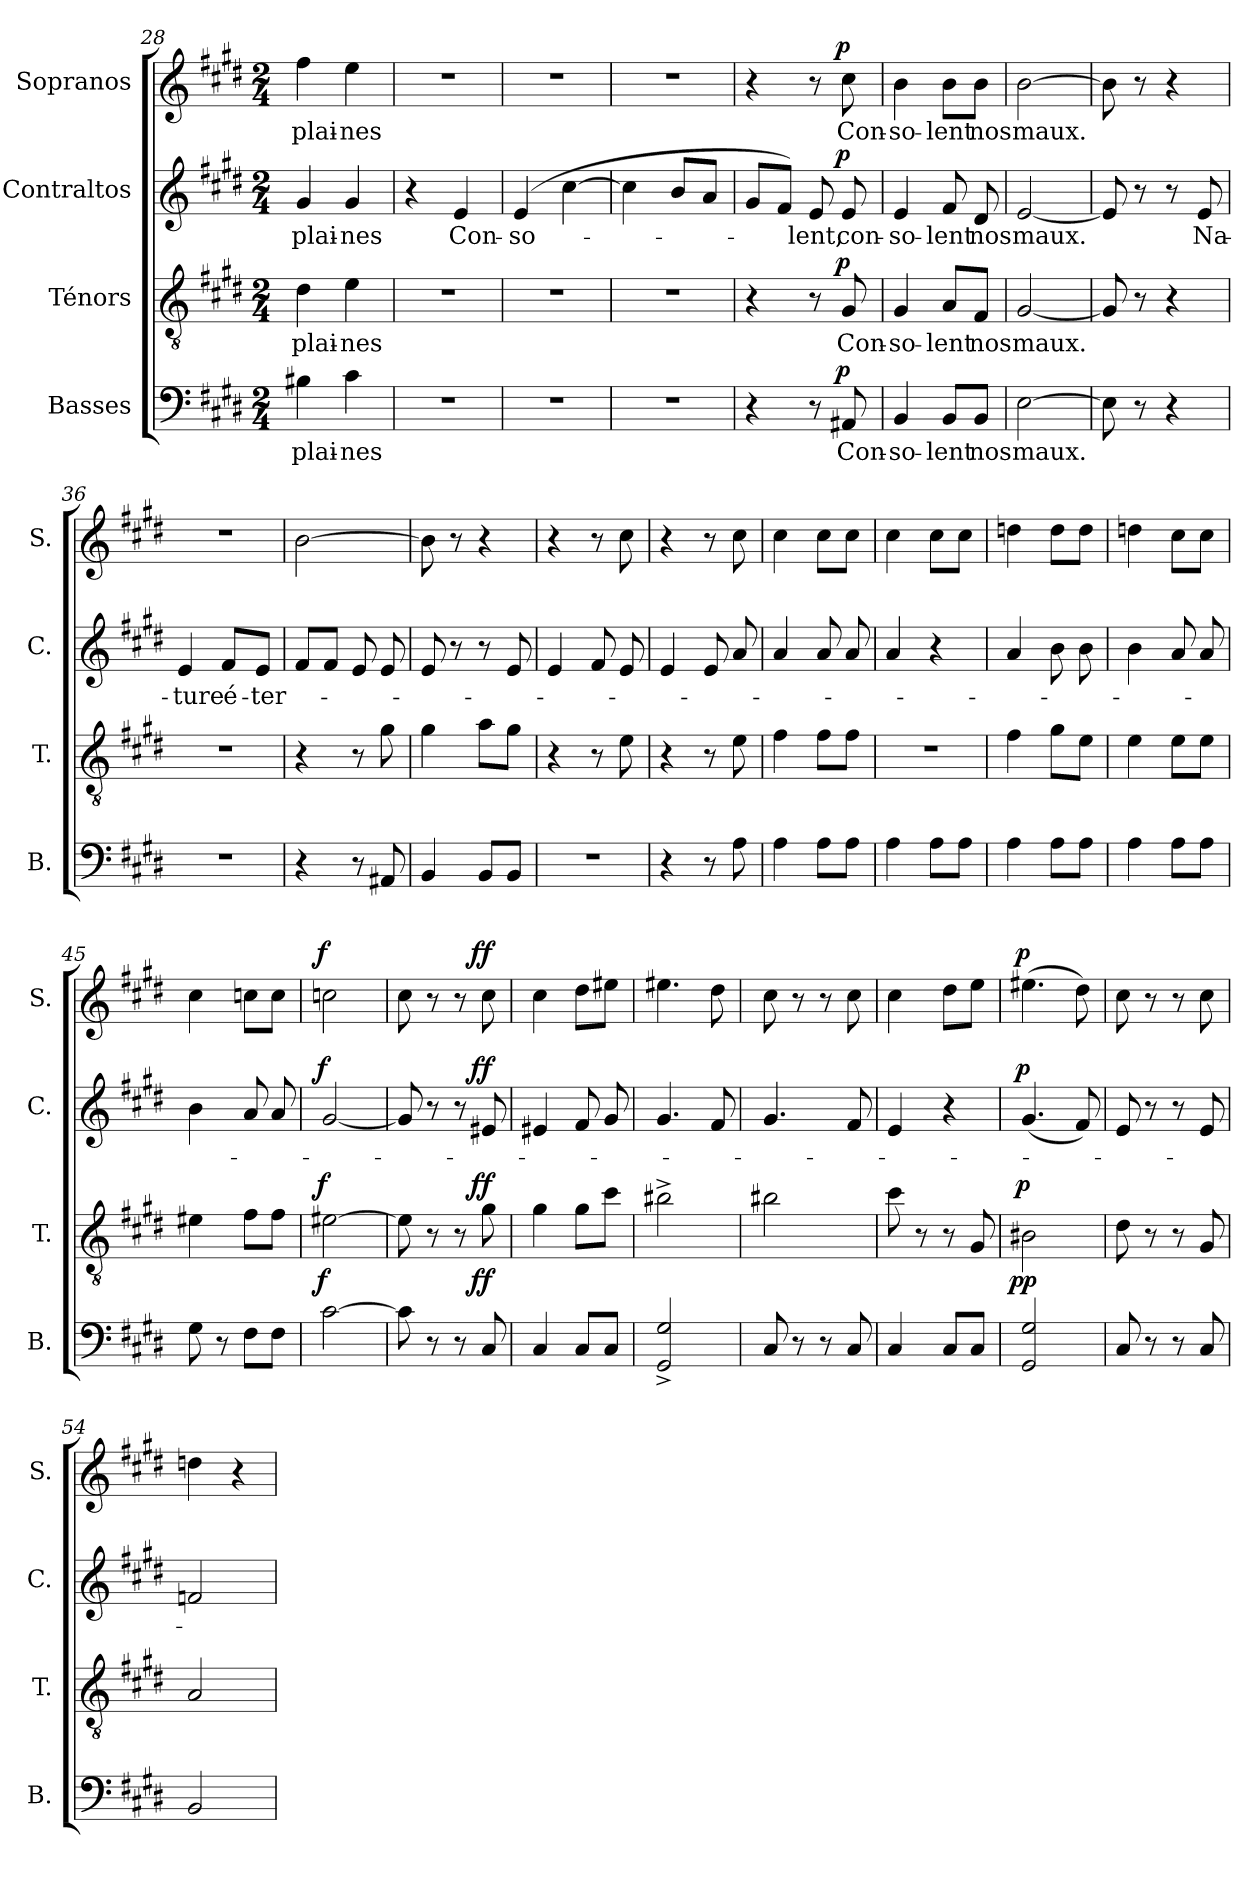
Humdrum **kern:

**kern	**text	**dynam	**kern	**text	**dynam	**kern	**text	**dynam	**kern	**text	**dynam
*part4	*part4	*part4	*part3	*part3	*part3	*part2	*part2	*part2	*part1	*part1	*part1
*staff4	*staff4	*staff4	*staff3	*staff3	*staff3	*staff2	*staff2	*staff2	*staff1	*staff1	*staff1
*I"Basses	*	*	*I"Ténors	*	*	*I"Contraltos	*	*	*I"Sopranos	*	*
*I'B.	*	*	*I'T.	*	*	*I'C.	*	*	*I'S.	*	*
*clefF4	*	*	*clefGv2	*	*	*clefG2	*	*	*clefG2	*	*
*k[f#c#g#d#]	*	*	*k[f#c#g#d#]	*	*	*k[f#c#g#d#]	*	*	*k[f#c#g#d#]	*	*
*E:	*	*	*E:	*	*	*E:	*	*	*E:	*	*
*M2/4	*	*	*M2/4	*	*	*M2/4	*	*	*M2/4	*	*
=28	=28	=28	=28	=28	=28	=28	=28	=28	=28	=28	=28
4B#X\	plai-	.	4d#\	plai-	.	4g#/	plai-	.	4ff#\	plai-	.
4c#\	-nes	.	4e\	-nes	.	4g#/	-nes	.	4ee\	-nes	.
=29	=29	=29	=29	=29	=29	=29	=29	=29	=29	=29	=29
2r	.	.	2r	.	.	4r	.	.	2r	.	.
.	.	.	.	.	.	4e/	Con-	.	.	.	.
=30	=30	=30	=30	=30	=30	=30	=30	=30	=30	=30	=30
2r	.	.	2r	.	.	(>4e/	-so-	.	2r	.	.
.	.	.	.	.	.	[4cc#\	.	.	.	.	.
=31	=31	=31	=31	=31	=31	=31	=31	=31	=31	=31	=31
2r	.	.	2r	.	.	4cc#\]	.	.	2r	.	.
.	.	.	.	.	.	8b/L	.	.	.	.	.
.	.	.	.	.	.	8a/J	.	.	.	.	.
!!LO:PB:g=z
=32	=32	=32	=32	=32	=32	=32	=32	=32	=32	=32	=32
4r	.	.	4r	.	.	8g#/L	.	.	4r	.	.
.	.	.	.	.	.	8f#/J)	.	.	.	.	.
8r	.	.	8r	.	.	8e/	-lent,	.	8r	.	.
!	!	!LO:DY:a:cj	!	!	!LO:DY:a:cj	!	!	!LO:DY:a:cj	!	!	!LO:DY:a:cj
8AA#X/	Con-	p	8G#/	Con-	p	8e/	con-	p	8cc#\	Con-	p
!!LO:LB:g=z
=33	=33	=33	=33	=33	=33	=33	=33	=33	=33	=33	=33
4BB/	-so-	.	4G#/	-so-	.	4e/	-so-	.	4b\	-so-	.
8BB/L	-lent	.	8A/L	-lent	.	8f#/	-lent	.	8b\L	-lent	.
8BB/J	nos	.	8F#/J	nos	.	8d#/	nos	.	8b\J	nos	.
=34	=34	=34	=34	=34	=34	=34	=34	=34	=34	=34	=34
[2E\	maux.	.	[2G#/	maux.	.	[2e/	maux.	.	[2b\	maux.	.
=35	=35	=35	=35	=35	=35	=35	=35	=35	=35	=35	=35
8E\]	.	.	8G#/]	.	.	8e/]	.	.	8b\]	.	.
8r	.	.	8r	.	.	8r	.	.	8r	.	.
4r	.	.	4r	.	.	8r	.	.	4r	.	.
.	.	.	.	.	.	8e/	Na-	.	.	.	.
=36	=36	=36	=36	=36	=36	=36	=36	=36	=36	=36	=36
2r	.	.	2r	.	.	4e/	-ture	.	2r	.	.
.	.	.	.	.	.	8f#/L	é-	.	.	.	.
.	.	.	.	.	.	8e/J	-ter-	.	.	.	.
=37	=37	=37	=37	=37	=37	=37	=37	=37	=37	=37	=37
4r	.	.	4r	.	.	8f#/L	.	.	[2b\	.	.
.	.	.	.	.	.	8f#/J	.	.	.	.	.
8r	.	.	8r	.	.	8e/	.	.	.	.	.
8AA#X/	.	.	8g#\	.	.	8e/	.	.	.	.	.
=38	=38	=38	=38	=38	=38	=38	=38	=38	=38	=38	=38
4BB/	.	.	4g#\	.	.	8e/	.	.	8b\]	.	.
.	.	.	.	.	.	8r	.	.	8r	.	.
8BB/L	.	.	8a\L	.	.	8r	.	.	4r	.	.
8BB/J	.	.	8g#\J	.	.	8e/	.	.	.	.	.
=39	=39	=39	=39	=39	=39	=39	=39	=39	=39	=39	=39
2r	.	.	4r	.	.	4e/	.	.	4r	.	.
.	.	.	8r	.	.	8f#/	.	.	8r	.	.
.	.	.	8e\	.	.	8e/	.	.	8cc#\	.	.
=40	=40	=40	=40	=40	=40	=40	=40	=40	=40	=40	=40
4r	.	.	4r	.	.	4e/	.	.	4r	.	.
8r	.	.	8r	.	.	8e/	.	.	8r	.	.
8A\	.	.	8e\	.	.	8a/	.	.	8cc#\	.	.
!!LO:PB:g=z
=41	=41	=41	=41	=41	=41	=41	=41	=41	=41	=41	=41
4A\	.	.	4f#\	.	.	4a/	.	.	4cc#\	.	.
8A\L	.	.	8f#\L	.	.	8a/	.	.	8cc#\L	.	.
8A\J	.	.	8f#\J	.	.	8a/	.	.	8cc#\J	.	.
=42	=42	=42	=42	=42	=42	=42	=42	=42	=42	=42	=42
4A\	.	.	2r	.	.	4a/	.	.	4cc#\	.	.
8A\L	.	.	.	.	.	4r	.	.	8cc#\L	.	.
8A\J	.	.	.	.	.	.	.	.	8cc#\J	.	.
=43	=43	=43	=43	=43	=43	=43	=43	=43	=43	=43	=43
4A\	.	.	4f#\	.	.	4a/	.	.	4ddn\	.	.
8A\L	.	.	8g#\L	.	.	8b\	.	.	8dd\L	.	.
8A\J	.	.	8e\J	.	.	8b\	.	.	8dd\J	.	.
=44	=44	=44	=44	=44	=44	=44	=44	=44	=44	=44	=44
4A\	.	.	4e\	.	.	4b\	.	.	4ddn\	.	.
8A\L	.	.	8e\L	.	.	8a/	.	.	8cc#\L	.	.
8A\J	.	.	8e\J	.	.	8a/	.	.	8cc#\J	.	.
=45	=45	=45	=45	=45	=45	=45	=45	=45	=45	=45	=45
8G#\	.	.	4e#X\	.	.	4b\	.	.	4cc#\	.	.
8r	.	.	.	.	.	.	.	.	.	.	.
8F#\L	.	.	8f#\L	.	.	8a/	.	.	8ccn\L	.	.
8F#\J	.	.	8f#\J	.	.	8a/	.	.	8cc\J	.	.
=46	=46	=46	=46	=46	=46	=46	=46	=46	=46	=46	=46
!	!	!LO:DY:a:cj	!	!	!LO:DY:a:cj	!	!	!LO:DY:a:cj	!	!	!LO:DY:a:cj
[2c#\	.	f	[2e#X\	.	f	[2g#/	.	f	2ccn\	.	f
=47	=47	=47	=47	=47	=47	=47	=47	=47	=47	=47	=47
8c#\]	.	.	8e#\]	.	.	8g#/]	.	.	8cc#\	.	.
8r	.	.	8r	.	.	8r	.	.	8r	.	.
8r	.	.	8r	.	.	8r	.	.	8r	.	.
!	!	!LO:DY:a:cj	!	!	!LO:DY:a:cj	!	!	!LO:DY:a:cj	!	!	!LO:DY:a:cj
8C#/	.	ff	8g#\	.	ff	8e#X/	.	ff	8cc#\	.	ff
=48	=48	=48	=48	=48	=48	=48	=48	=48	=48	=48	=48
4C#/	.	.	4g#\	.	.	4e#X/	.	.	4cc#\	.	.
8C#/L	.	.	8g#\L	.	.	8f#/	.	.	8dd#\L	.	.
8C#/J	.	.	8cc#\J	.	.	8g#/	.	.	8ee#X\J	.	.
!!LO:LB:g=z
=49	=49	=49	=49	=49	=49	=49	=49	=49	=49	=49	=49
2GG#^</ 2G#^</	.	.	2b#X^>\	.	.	4.g#/	.	.	4.ee#X\	.	.
.	.	.	.	.	.	8f#/	.	.	8dd#\	.	.
=50	=50	=50	=50	=50	=50	=50	=50	=50	=50	=50	=50
8C#/	.	.	2b#X\	.	.	4.g#/	.	.	8cc#\	.	.
8r	.	.	.	.	.	.	.	.	8r	.	.
8r	.	.	.	.	.	.	.	.	8r	.	.
!	!	!	!	!	!	!	!	!LO:DY:a	!	!	!LO:DY:a
8C#/	.	.	.	.	.	8f#/	.	dim.	8cc#\	.	dim.
=51	=51	=51	=51	=51	=51	=51	=51	=51	=51	=51	=51
4C#/	.	.	8cc#\	.	.	4e/	.	.	4cc#\	.	.
.	.	.	8r	.	.	.	.	.	.	.	.
8C#/L	.	.	8r	.	.	4r	.	.	8dd#\L	.	.
8C#/J	.	.	8G#/	.	.	.	.	.	8ee\J	.	.
=52	=52	=52	=52	=52	=52	=52	=52	=52	=52	=52	=52
!	!	!LO:DY:a:cj	!	!	!	!	!	!	!	!	!
!	!	!LO:DY:n=1:b:cj	!	!	!LO:DY:a:cj	!	!	!LO:DY:a:cj	!	!	!LO:DY:a:cj
2GG#/ 2G#/	.	p p	2B#X\	.	p	(<4.g#/	.	p	(>4.ee#X\	.	p
.	.	.	.	.	.	8f#/)	.	.	8dd#\)	.	.
=53	=53	=53	=53	=53	=53	=53	=53	=53	=53	=53	=53
8C#/	.	.	8d#\	.	.	8e/	.	.	8cc#\	.	.
8r	.	.	8r	.	.	8r	.	.	8r	.	.
8r	.	.	8r	.	.	8r	.	.	8r	.	.
8C#/	.	.	8G#/	.	.	8e/	.	.	8cc#\	.	.
=54	=54	=54	=54	=54	=54	=54	=54	=54	=54	=54	=54
2BB/	.	.	2A/	.	.	2fn/	.	.	4ddn\	.	.
.	.	.	.	.	.	.	.	.	4r	.	.
=	=	=	=	=	=	=	=	=	=	=	=
*-	*-	*-	*-	*-	*-	*-	*-	*-	*-	*-	*-
